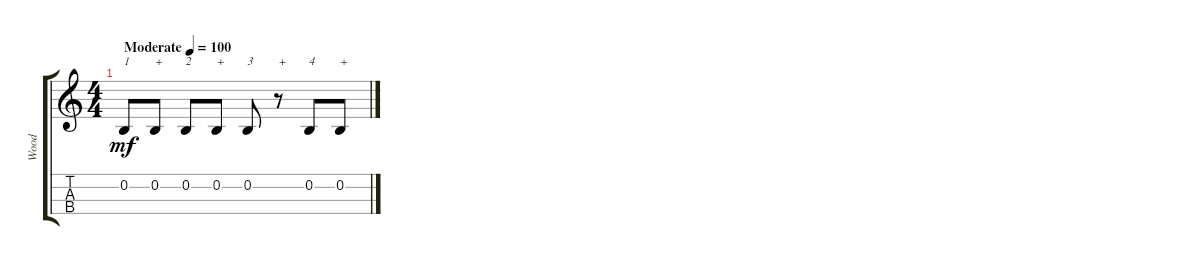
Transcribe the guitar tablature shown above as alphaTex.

\track ("Wood" "Wood") {instrument woodblock}
\staff {score tabs}
\tuning (E4 B3 G3 D3) {hide}
\ts (4 4)
\tempo (100 "Moderate")
\clef g2
\ks c
0.2.8{txt "1" dy mf instrument woodblock} 0.2.8{txt "+"} 0.2.8{txt "2"} 0.2.8{txt "+"} 0.2.8{txt "3"} r.8{txt "+"} 0.2.8{txt "4"} 0.2.8{txt "+"}
